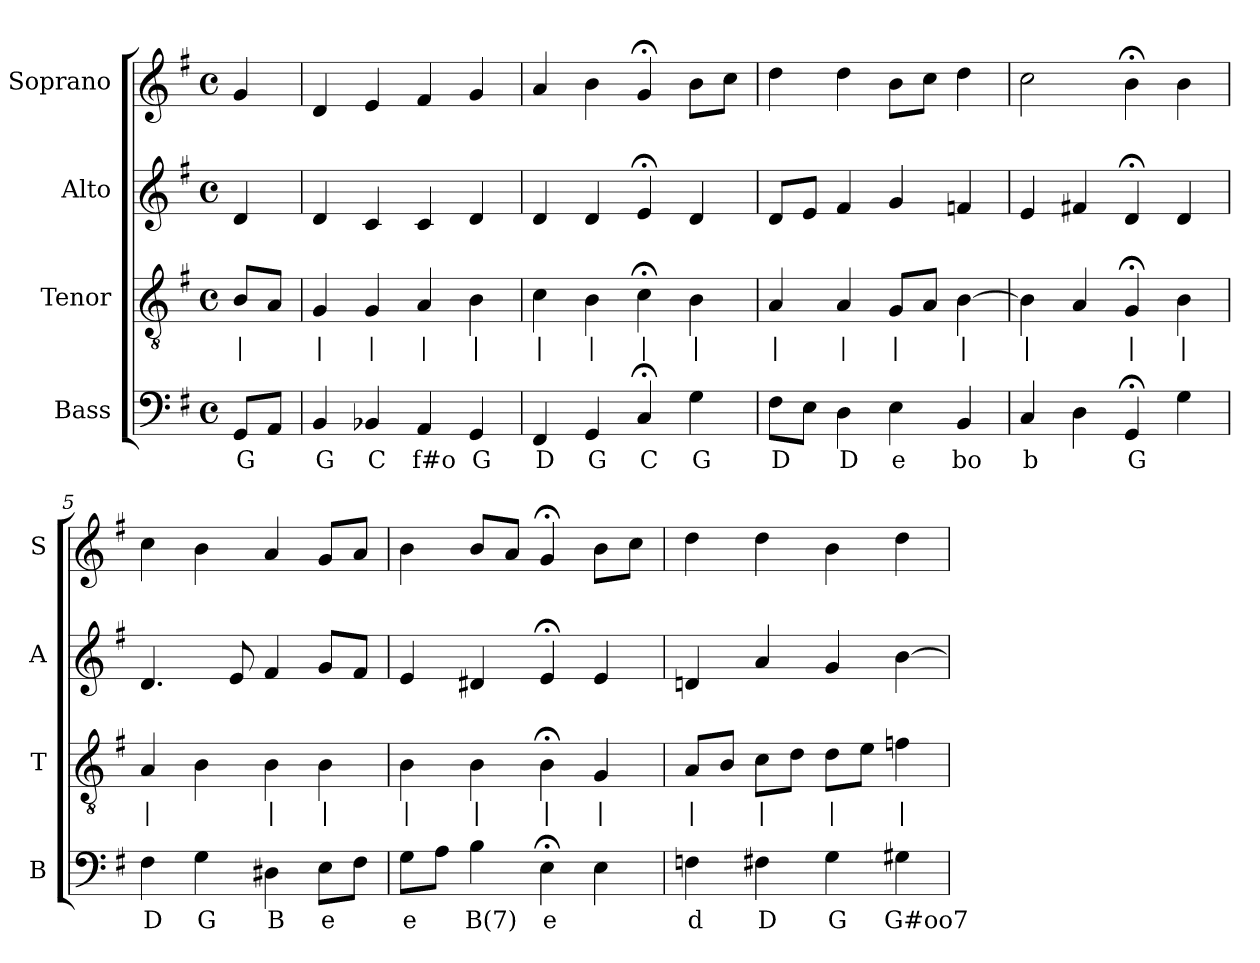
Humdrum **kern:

**kern	**text	**kern	**text	**kern	**kern
*part4	*part4	*part3	*part3	*part2	*part1
*staff4	*staff4	*staff3	*staff3	*staff2	*staff1
*I"Bass	*	*I"Tenor	*	*I"Alto	*I"Soprano
*I'B	*	*I'T	*	*I'A	*I'S
*clefF4	*	*clefGv2	*	*clefG2	*clefG2
*k[f#]	*	*k[f#]	*	*k[f#]	*k[f#]
*G:	*	*G:	*	*G:	*G:
*M4/4	*	*M4/4	*	*M4/4	*M4/4
*met(c)	*	*met(c)	*	*met(c)	*met(c)
*MM100	*	*MM100	*	*MM100	*MM100
=	=	=	=	=	=
8GGL	G	8BL	|	4d	4g
8AAJ	.	8AJ	.	.	.
=1	=1	=1	=1	=1	=1
4BB	G	4G	|	4d	4d
4BB-X	C	4G	|	4c	4e
4AA	f#o	4A	|	4c	4f#
4GG	G	4B	|	4d	4g
=2	=2	=2	=2	=2	=2
4FF#	D	4c	|	4d	4a
4GG	G	4B	|	4d	4b
4C;<	C	4c;<	|	4e;<	4g;<
4G	G	4B	|	4d	8bL
.	.	.	.	.	8ccJ
=3	=3	=3	=3	=3	=3
8F#L	D	4A	|	8dL	4dd
8EJ	.	.	.	8eJ	.
4D	D	4A	|	4f#	4dd
4E	e	8GL	|	4g	8bL
.	.	8AJ	.	.	8ccJ
4BB	bo	[4B	|	4fn	4dd
=4	=4	=4	=4	=4	=4
4C	b	4B]	|	4e	2cc
4D	.	4A	.	4f#X	.
4GG;<	G	4G;<	|	4d;<	4b;<
4G	.	4B	|	4d	4b
=5	=5	=5	=5	=5	=5
4F#	D	4A	|	4.d	4cc
4G	G	4B	.	.	4b
.	.	.	.	8e	.
4D#X	B	4B	|	4f#	4a
8EL	e	4B	|	8gL	8gL
8F#J	.	.	.	8f#J	8aJ
=6	=6	=6	=6	=6	=6
8GL	e	4B	|	4e	4b
8AJ	.	.	.	.	.
4B	B(7)	4B	|	4d#X	8bL
.	.	.	.	.	8aJ
4E;<	e	4B;<	|	4e;<	4g;<
4E	.	4G	|	4e	8bL
.	.	.	.	.	8ccJ
=7	=7	=7	=7	=7	=7
4Fn	d	8AL	|	4dn	4dd
.	.	8BJ	.	.	.
4F#X	D	8cL	|	4a	4dd
.	.	8dJ	.	.	.
4G	G	8dL	|	4g	4b
.	.	8eJ	.	.	.
4G#X	G#oo7	4fn	|	[4b	4dd
=	=	=	=	=	=
*-	*-	*-	*-	*-	*-
